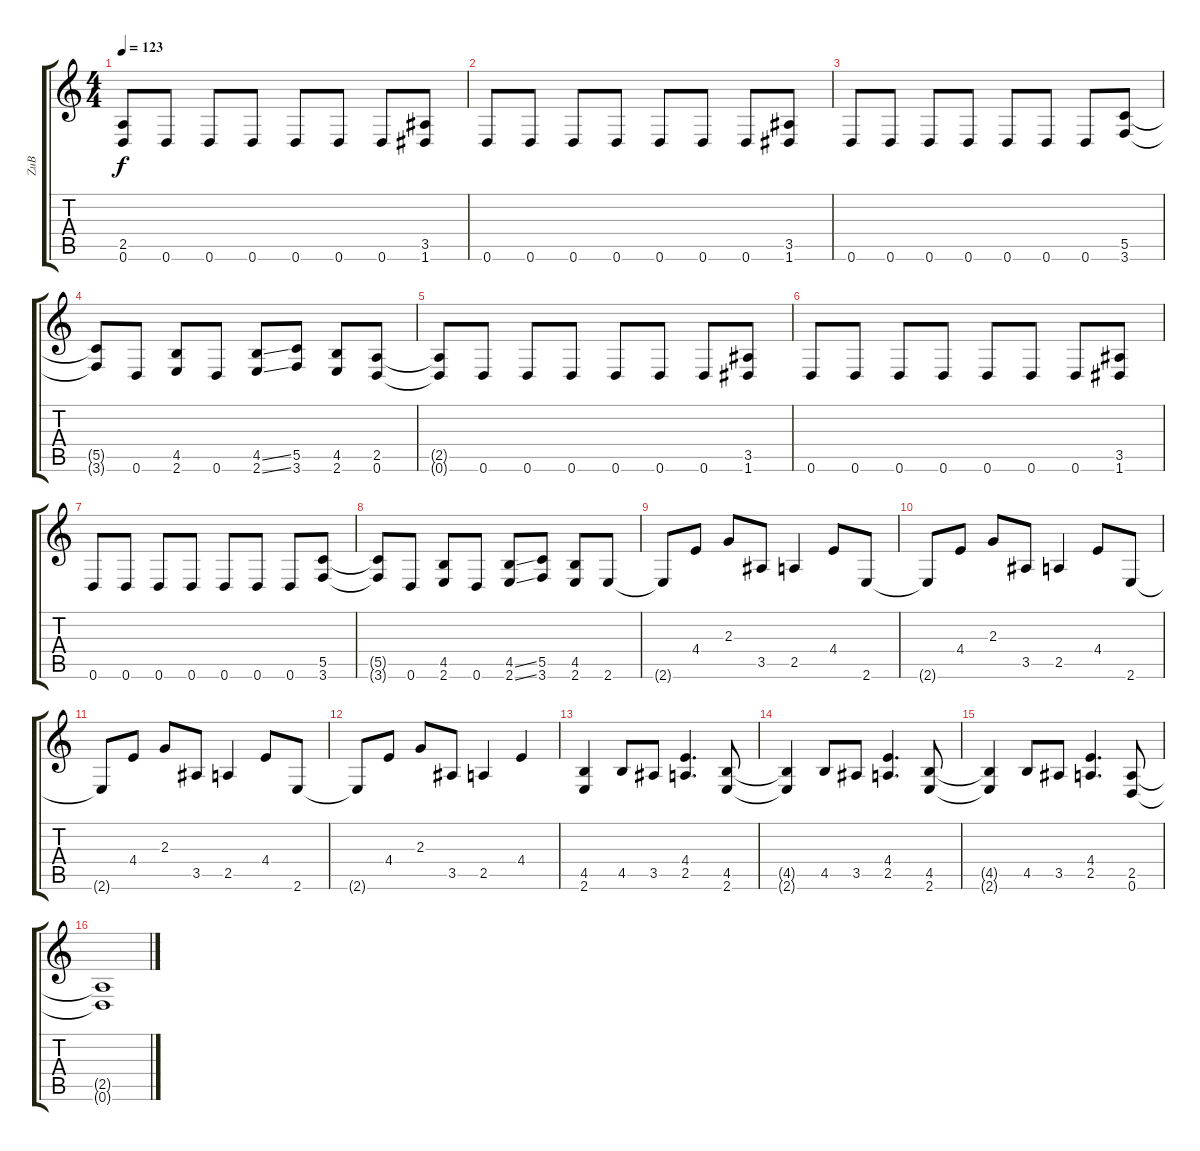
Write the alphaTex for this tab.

\track ("ZuB" "ZuB") {instrument distortionguitar}
\staff {score tabs}
\tuning (D4 A3 F3 C3 G2 D2) {hide}
\ts (4 4)
\tempo 123
\clef g2
\ks c
(2.5{t} 0.6{t}).8{dy f} 0.6.8 0.6.8 0.6.8 0.6.8 0.6.8 0.6.8 (3.5 1.6).8 |
0.6.8 0.6.8 0.6.8 0.6.8 0.6.8 0.6.8 0.6.8 (3.5 1.6).8 |
0.6.8 0.6.8 0.6.8 0.6.8 0.6.8 0.6.8 0.6.8 (5.5 3.6).8 |
(5.5{t} 3.6{t}).8 0.6.8 (4.5 2.6).8 0.6.8 (4.5{ss} 2.6{ss}).8 (5.5 3.6).8 (4.5 2.6).8 (2.5 0.6).8 |
(2.5{t} 0.6{t}).8 0.6.8 0.6.8 0.6.8 0.6.8 0.6.8 0.6.8 (3.5 1.6).8 |
0.6.8 0.6.8 0.6.8 0.6.8 0.6.8 0.6.8 0.6.8 (3.5 1.6).8 |
0.6.8 0.6.8 0.6.8 0.6.8 0.6.8 0.6.8 0.6.8 (5.5 3.6).8 |
(5.5{t} 3.6{t}).8 0.6.8 (4.5 2.6).8 0.6.8 (4.5{ss} 2.6{ss}).8 (5.5 3.6).8 (4.5 2.6).8 2.6.8 |
2.6{t}.8 4.4.8 2.3.8 3.5.8 2.5.4 4.4.8 2.6.8 |
2.6{t}.8 4.4.8 2.3.8 3.5.8 2.5.4 4.4.8 2.6.8 |
2.6{t}.8 4.4.8 2.3.8 3.5.8 2.5.4 4.4.8 2.6.8 |
2.6{t}.8 4.4.8 2.3.8 3.5.8 2.5.4 4.4.4 |
(4.5 2.6).4 4.5.8 3.5.8 (4.4 2.5).4{d} (4.5 2.6).8 |
(4.5{t} 2.6{t}).4 4.5.8 3.5.8 (4.4 2.5).4{d} (4.5 2.6).8 |
(4.5{t} 2.6{t}).4 4.5.8 3.5.8 (4.4 2.5).4{d} (2.5 0.6).8 |
(2.5{t} 0.6{t}).1
